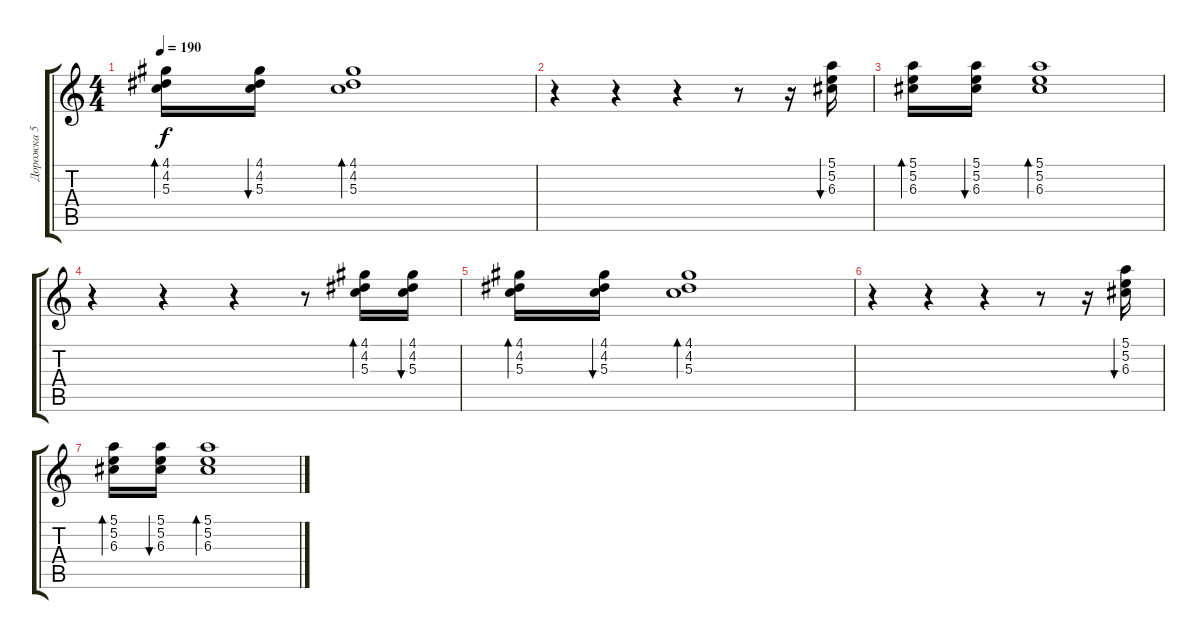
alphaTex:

\track ("Дорожка 5" "Дорожка 5") {instrument acousticguitarsteel}
\staff {score tabs}
\tuning (E4 B3 G3 D3 A2 E2) {hide}
\ts (4 4)
\tempo 190
\clef g2
\ks c
(4.1 4.2 5.3).16{bd 60 dy f} (4.1 4.2 5.3).16{bu 60} (4.1 4.2 5.3).1{bd 60} |
r.4 r.4 r.4 r.8 r.16 (5.1 5.2 6.3).16{bu 60} |
(5.1 5.2 6.3).16{bd 60} (5.1 5.2 6.3).16{bu 60} (5.1 5.2 6.3).1{bd 60} |
r.4 r.4 r.4 r.8 (4.1 4.2 5.3).16{bd 60} (4.1 4.2 5.3).16{bu 60} |
(4.1 4.2 5.3).16{bd 60} (4.1 4.2 5.3).16{bu 60} (4.1 4.2 5.3).1{bd 60} |
r.4 r.4 r.4 r.8 r.16 (5.1 5.2 6.3).16{bu 60} |
(5.1 5.2 6.3).16{bd 60} (5.1 5.2 6.3).16{bu 60} (5.1 5.2 6.3).1{bd 60}
